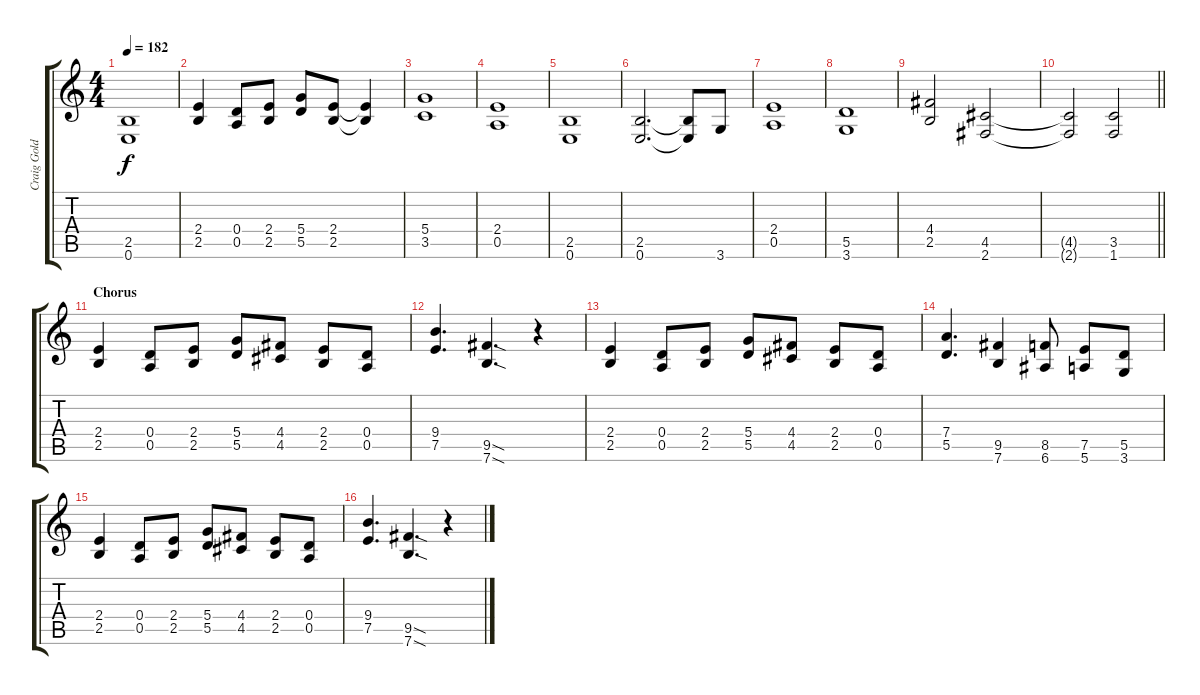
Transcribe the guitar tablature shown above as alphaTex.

\track ("Craig Goldy" "Craig Gold") {instrument overdrivenguitar}
\staff {score tabs}
\tuning (E4 B3 G3 D3 A2 E2) {hide}
\ts (4 4)
\tempo 182
\clef g2
\ks c
(2.5 0.6).1{dy f} |
(2.4 2.5).4 (0.4 0.5).8 (2.4 2.5).8 (5.4 5.5).8 (2.4 2.5).8 (2.4{t} 2.5{t}).4 |
(5.4 3.5).1 |
(2.4 0.5).1 |
(2.5 0.6).1 |
(2.5 0.6).2{d} (2.5{t} 0.6{t}).8 3.6.8 |
(2.4 0.5).1 |
(5.5 3.6).1 |
(4.4 2.5).2 (4.5 2.6).2 |
\barLineRight lightlight
(4.5{t} 2.6{t}).2 (3.5 1.6).2 |
\section ("" "Chorus")
(2.4 2.5).4 (0.4 0.5).8 (2.4 2.5).8 (5.4 5.5).8 (4.4 4.5).8 (2.4 2.5).8 (0.4 0.5).8 |
(9.4 7.5).4{d} (9.5{sod} 7.6{sod}).4{d} r.4 |
(2.4 2.5).4 (0.4 0.5).8 (2.4 2.5).8 (5.4 5.5).8 (4.4 4.5).8 (2.4 2.5).8 (0.4 0.5).8 |
(7.4 5.5).4{d} (9.5 7.6).4 (8.5 6.6).8 (7.5 5.6).8 (5.5 3.6).8 |
(2.4 2.5).4 (0.4 0.5).8 (2.4 2.5).8 (5.4 5.5).8 (4.4 4.5).8 (2.4 2.5).8 (0.4 0.5).8 |
(9.4 7.5).4{d} (9.5{sod} 7.6{sod}).4{d} r.4
